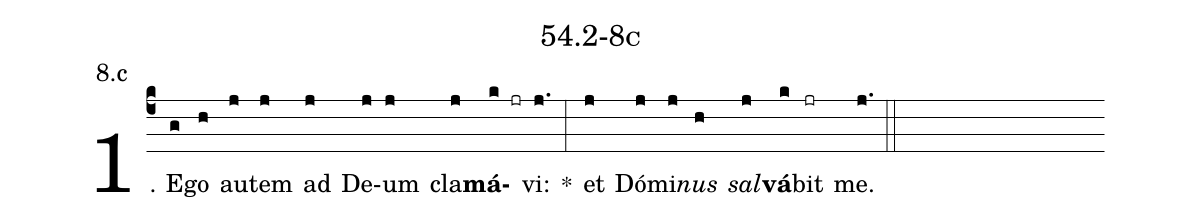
name: 54.2-8c;
annotation: 8.c;
%%
(c4)1. E(g)go(h) au(j)tem(j) ad(j) De(j)um(j) cla(j)<b>má</b>(k jr)vi:(j.) *(:) et(j) Dó(j)mi(j)<i>nus</i>(h) <i>sal</i>(j)<b>vá</b>(k)bit(jr) me.(j.) (::)


%E(j) u(j) o(h) u(j) a(k) e.(j.) (::)
